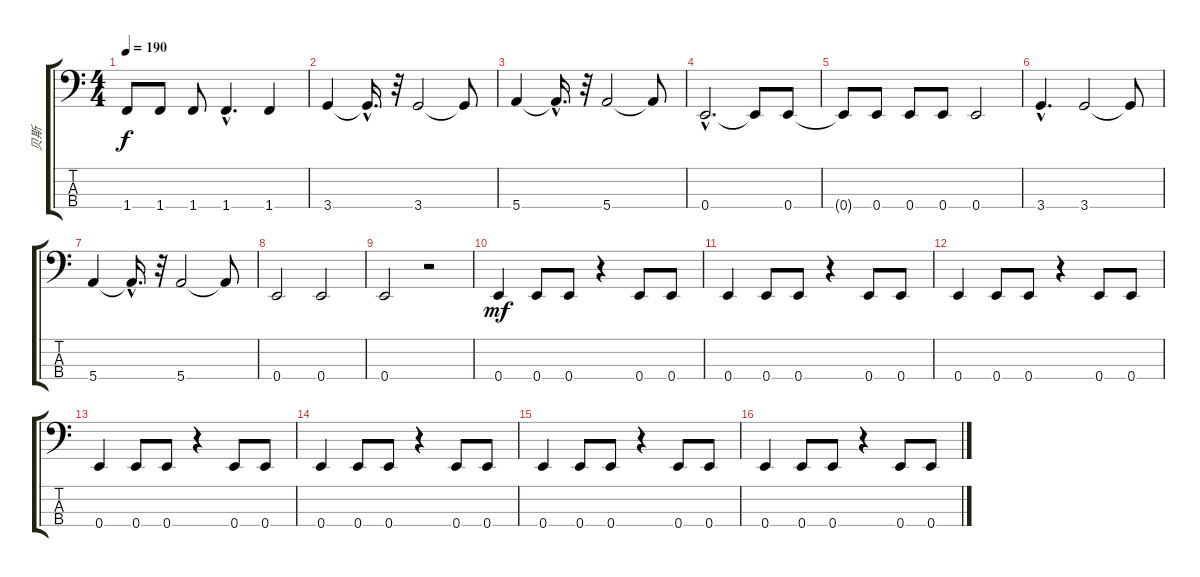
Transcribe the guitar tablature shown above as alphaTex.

\track ("贝斯" "贝斯") {instrument electricbasspick}
\staff {score tabs}
\tuning (G2 D2 A1 E1) {hide}
\ts (4 4)
\tempo 190
\clef f4
\ks c
1.4.8{dy f} 1.4.8 1.4.8 1.4{hac}.4{d} 1.4.4 |
3.4.4 3.4{hac t}.16{d} r.32 3.4.2 3.4{t}.8 |
5.4.4 5.4{hac t}.16{d} r.32 5.4.2 5.4{t}.8 |
0.4{hac}.2{d} 0.4{t}.8 0.4.8 |
0.4{t}.8 0.4.8 0.4.8 0.4.8 0.4.2 |
3.4{hac}.4{d} 3.4.2 3.4{t}.8 |
5.4.4 5.4{hac t}.16{d} r.32 5.4.2 5.4{t}.8 |
0.4.2 0.4.2 |
0.4.2 r.2 |
0.4.4{dy mf} 0.4.8 0.4.8 r.4 0.4.8 0.4.8 |
0.4.4 0.4.8 0.4.8 r.4 0.4.8 0.4.8 |
0.4.4 0.4.8 0.4.8 r.4 0.4.8 0.4.8 |
0.4.4 0.4.8 0.4.8 r.4 0.4.8 0.4.8 |
0.4.4 0.4.8 0.4.8 r.4 0.4.8 0.4.8 |
0.4.4 0.4.8 0.4.8 r.4 0.4.8 0.4.8 |
0.4.4 0.4.8 0.4.8 r.4 0.4.8 0.4.8
